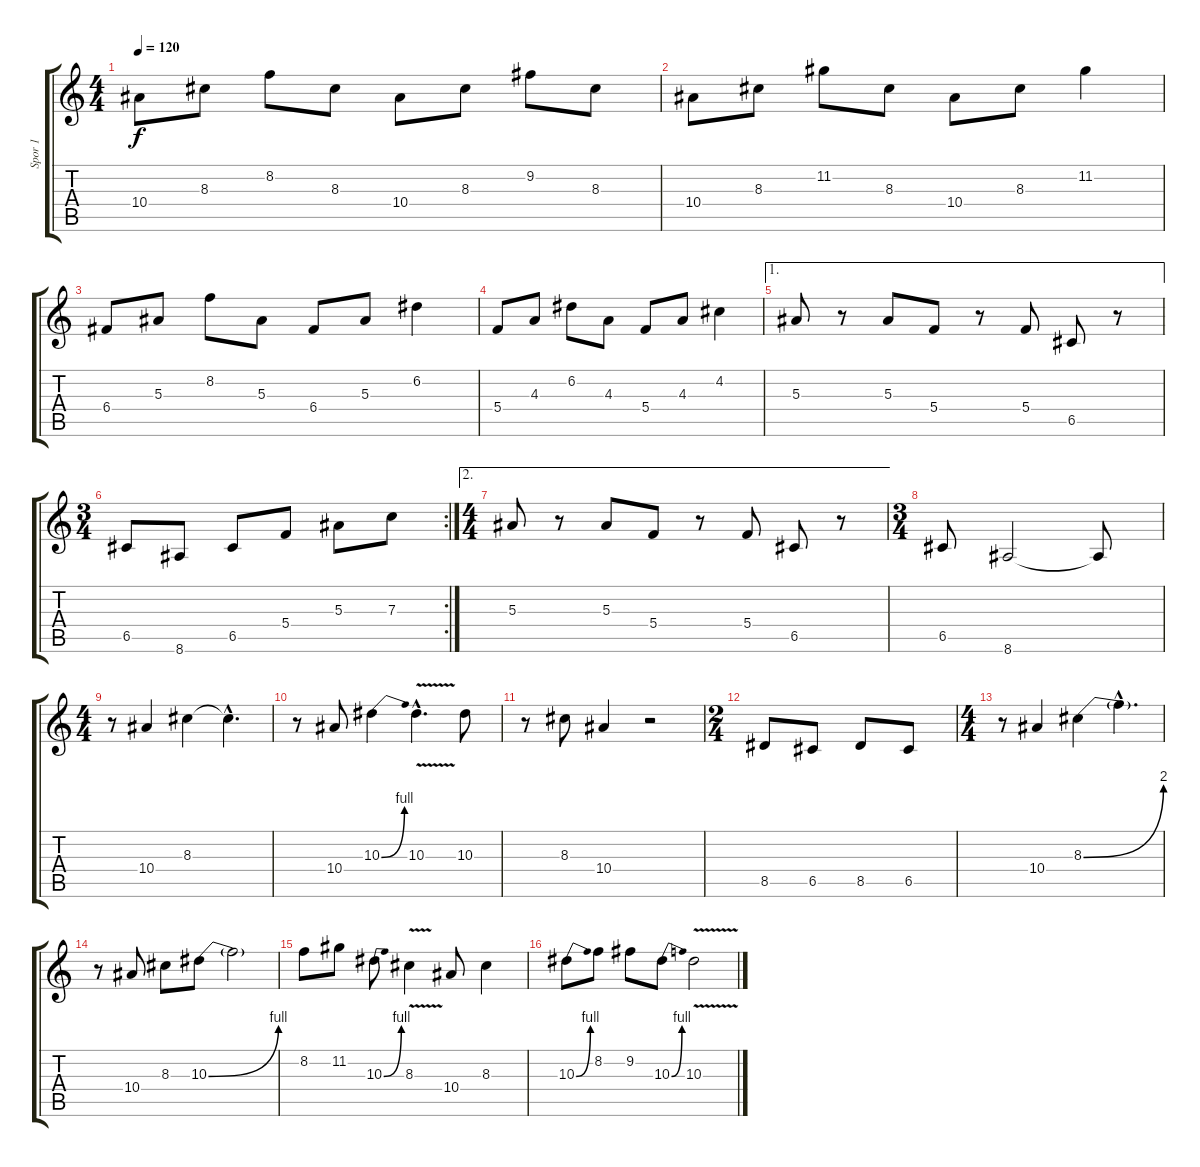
\track ("Spor 1" "Spor 1") {instrument overdrivenguitar}
\staff {score tabs}
\tuning (D4 A3 F3 C3 G2 D2) {hide}
\ts (4 4)
\tempo 120
\clef g2
\ks c
10.4.8{dy f} 8.3.8 8.2.8 8.3.8 10.4.8 8.3.8 9.2.8 8.3.8 |
10.4.8 8.3.8 11.2.8 8.3.8 10.4.8 8.3.8 11.2.4 |
6.4.8 5.3.8 8.2.8 5.3.8 6.4.8 5.3.8 6.2.4 |
5.4.8 4.3.8 6.2.8 4.3.8 5.4.8 4.3.8 4.2.4 |
\ae 1
5.3.8 r.8 5.3.8 5.4.8 r.8 5.4.8 6.5.8 r.8 |
\rc 2
\ts (3 4)
6.5.8 8.6.8 6.5.8 5.4.8 5.3.8 7.3.8 |
\ae 2
\ts (4 4)
5.3.8 r.8 5.3.8 5.4.8 r.8 5.4.8 6.5.8 r.8 |
\ts (3 4)
6.5.8 8.6.2 8.6{t}.8 |
\ts (4 4)
r.8 10.4.4 8.3.4 8.3{hac t}.4{d} |
r.8 10.4.8 10.3{be (bend 0 0 60 4)}.4 10.3{v hac}.4{d} 10.3.8 |
r.8 8.3.8 10.4.4 r.2 |
\ts (2 4)
8.5.8 6.5.8 8.5.8 6.5.8 |
\ts (4 4)
r.8 10.4.4 8.3{be (bend 0 0 60 8)}.4 8.3{hac t}.4{d} |
r.8 10.4.8 8.3.8 10.3{be (bend 0 0 60 4)}.8 10.3{t}.2 |
8.2.8 11.2.8 10.3{be (bend 0 0 60 4)}.8 8.3{v}.4 10.4.8 8.3.4 |
10.3{be (bend 0 0 60 4)}.8 8.2.8 9.2.8 10.3{be (bend 0 0 60 4)}.8 10.3{v}.2
